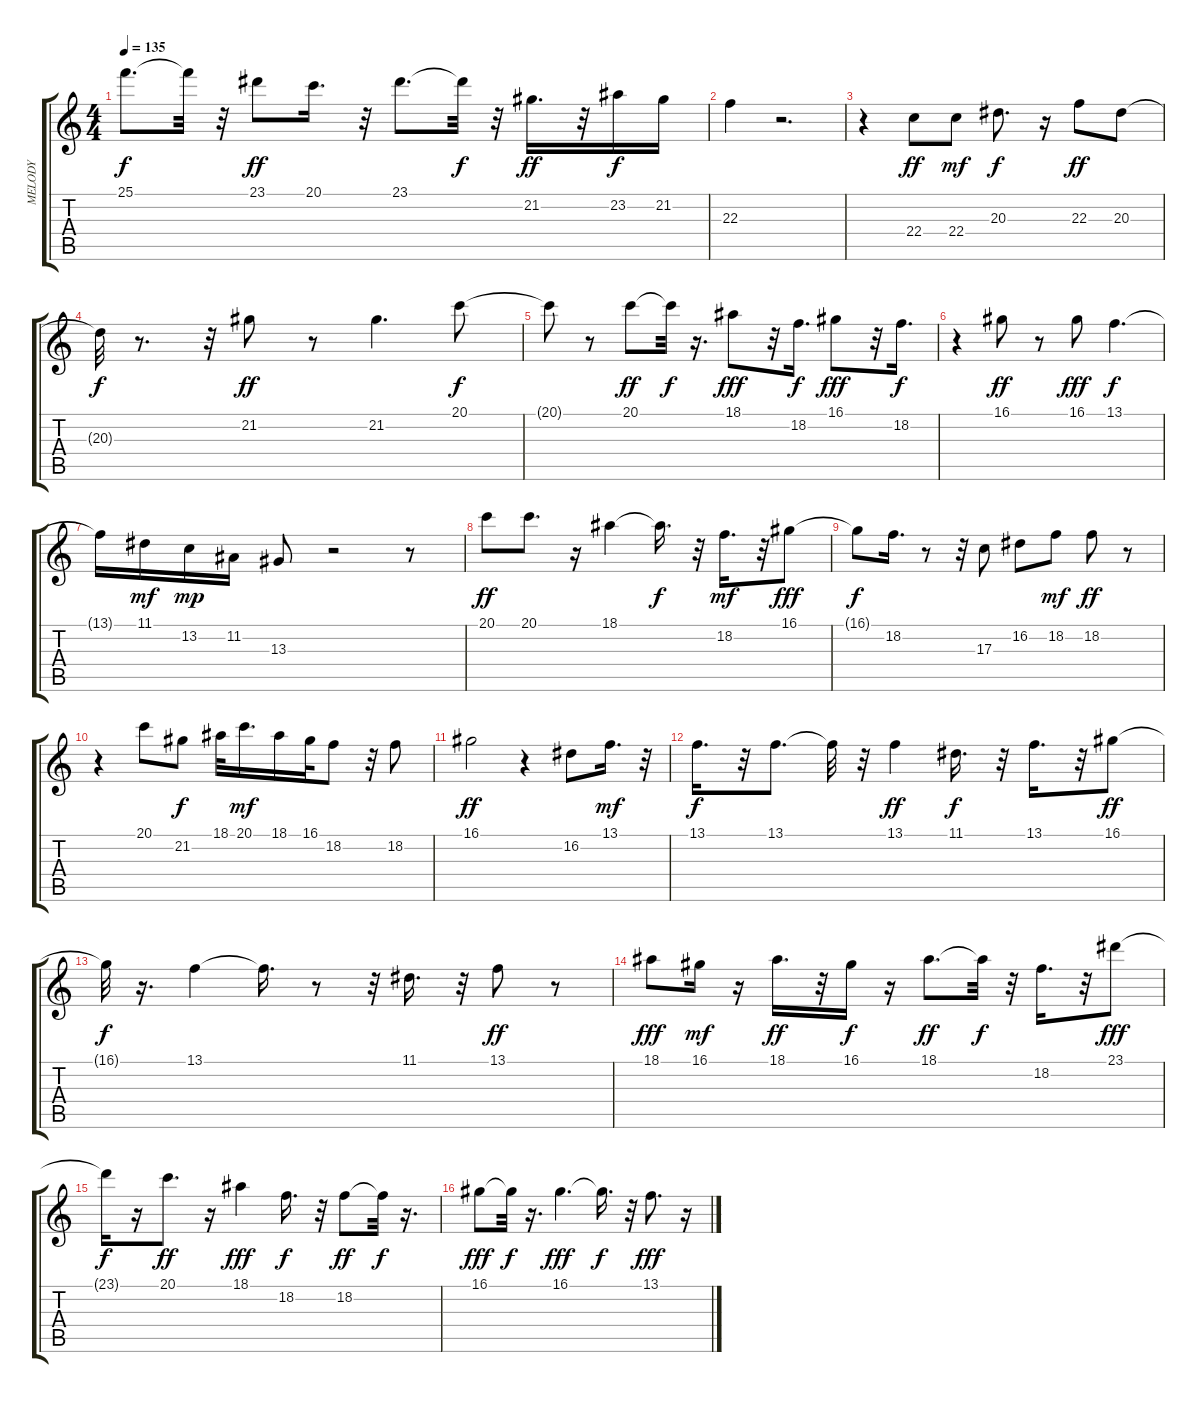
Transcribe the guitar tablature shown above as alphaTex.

\track ("MELODY" "MELODY") {instrument panflute}
\staff {score tabs}
\tuning (E4 B3 G3 D3 A2 E2) {hide}
\ts (4 4)
\tempo 135
\clef g2
\ks c
25.1{t}.8{d dy f} 25.1{t}.32 r.32 23.1.8{dy ff} 20.1.16{d} r.32 23.1.8{d} 23.1{t}.32{dy f} r.32 21.2.16{d dy ff} r.32 23.2.16{dy f} 21.2.16 |
22.3.4 r.2{d} |
r.4 22.4.8{dy ff} 22.4.8{dy mf} 20.3.8{d dy f} r.16 22.3.8{dy ff} 20.3.8 |
20.3{t}.32{dy f} r.8{d} r.32 21.2.8{dy ff} r.8 21.2.4{d} 20.1.8{dy f} |
20.1{t}.8 r.8 20.1.8{dy ff} 20.1{t}.32{dy f} r.16{d} 18.1.8{dy fff} r.32 18.2.16{d dy f} 16.1.8{dy fff} r.32 18.2.16{d dy f} |
r.4 16.1.8{dy ff} r.8 16.1.8{dy fff} 13.1.4{d dy f} |
13.1{t}.16 11.1.16{dy mf} 13.2.16{dy mp} 11.2.16 13.3.8 r.2 r.8 |
20.1.8{dy ff} 20.1.8{d} r.16 18.1.4 18.1{t}.16{d dy f} r.32 18.2.16{d dy mf} r.32 16.1.8{dy fff} |
16.1{t}.8{dy f} 18.2.16{d} r.8 r.32 17.3.8 16.2.8 18.2.8{dy mf} 18.2.8{dy ff} r.8 |
r.4 20.1.8 21.2.8{dy f} 18.1.32 20.1.16{d dy mf} 18.1.16 16.1.32 18.2.8 r.32 18.2.8 |
16.1.2{dy ff} r.4 16.2.8 13.1.16{d dy mf} r.32 |
13.1.16{d dy f} r.32 13.1.8{d} 13.1{t}.32 r.32 13.1.4{dy ff} 11.1.16{d dy f} r.32 13.1.16{d} r.32 16.1.8{dy ff} |
16.1{t}.32{dy f} r.16{d} 13.1.4 13.1{t}.16{d} r.8 r.32 11.1.16{d} r.32 13.1.8{dy ff} r.8 |
18.1.8{dy fff} 16.1.16{dy mf} r.16 18.1.16{d dy ff} r.32 16.1.16{dy f} r.16 18.1.8{d dy ff} 18.1{t}.32{dy f} r.32 18.2.16{d} r.32 23.1.8{dy fff} |
23.1{t}.16{dy f} r.16 20.1.8{d dy ff} r.16 18.1.4{dy fff} 18.2.16{d dy f} r.32 18.2.8{dy ff} 18.2{t}.32{dy f} r.16{d} |
16.1.8{dy fff} 16.1{t}.32{dy f} r.16{d} 16.1.4{d dy fff} 16.1{t}.16{d dy f} r.32 13.1.8{d dy fff} r.16
